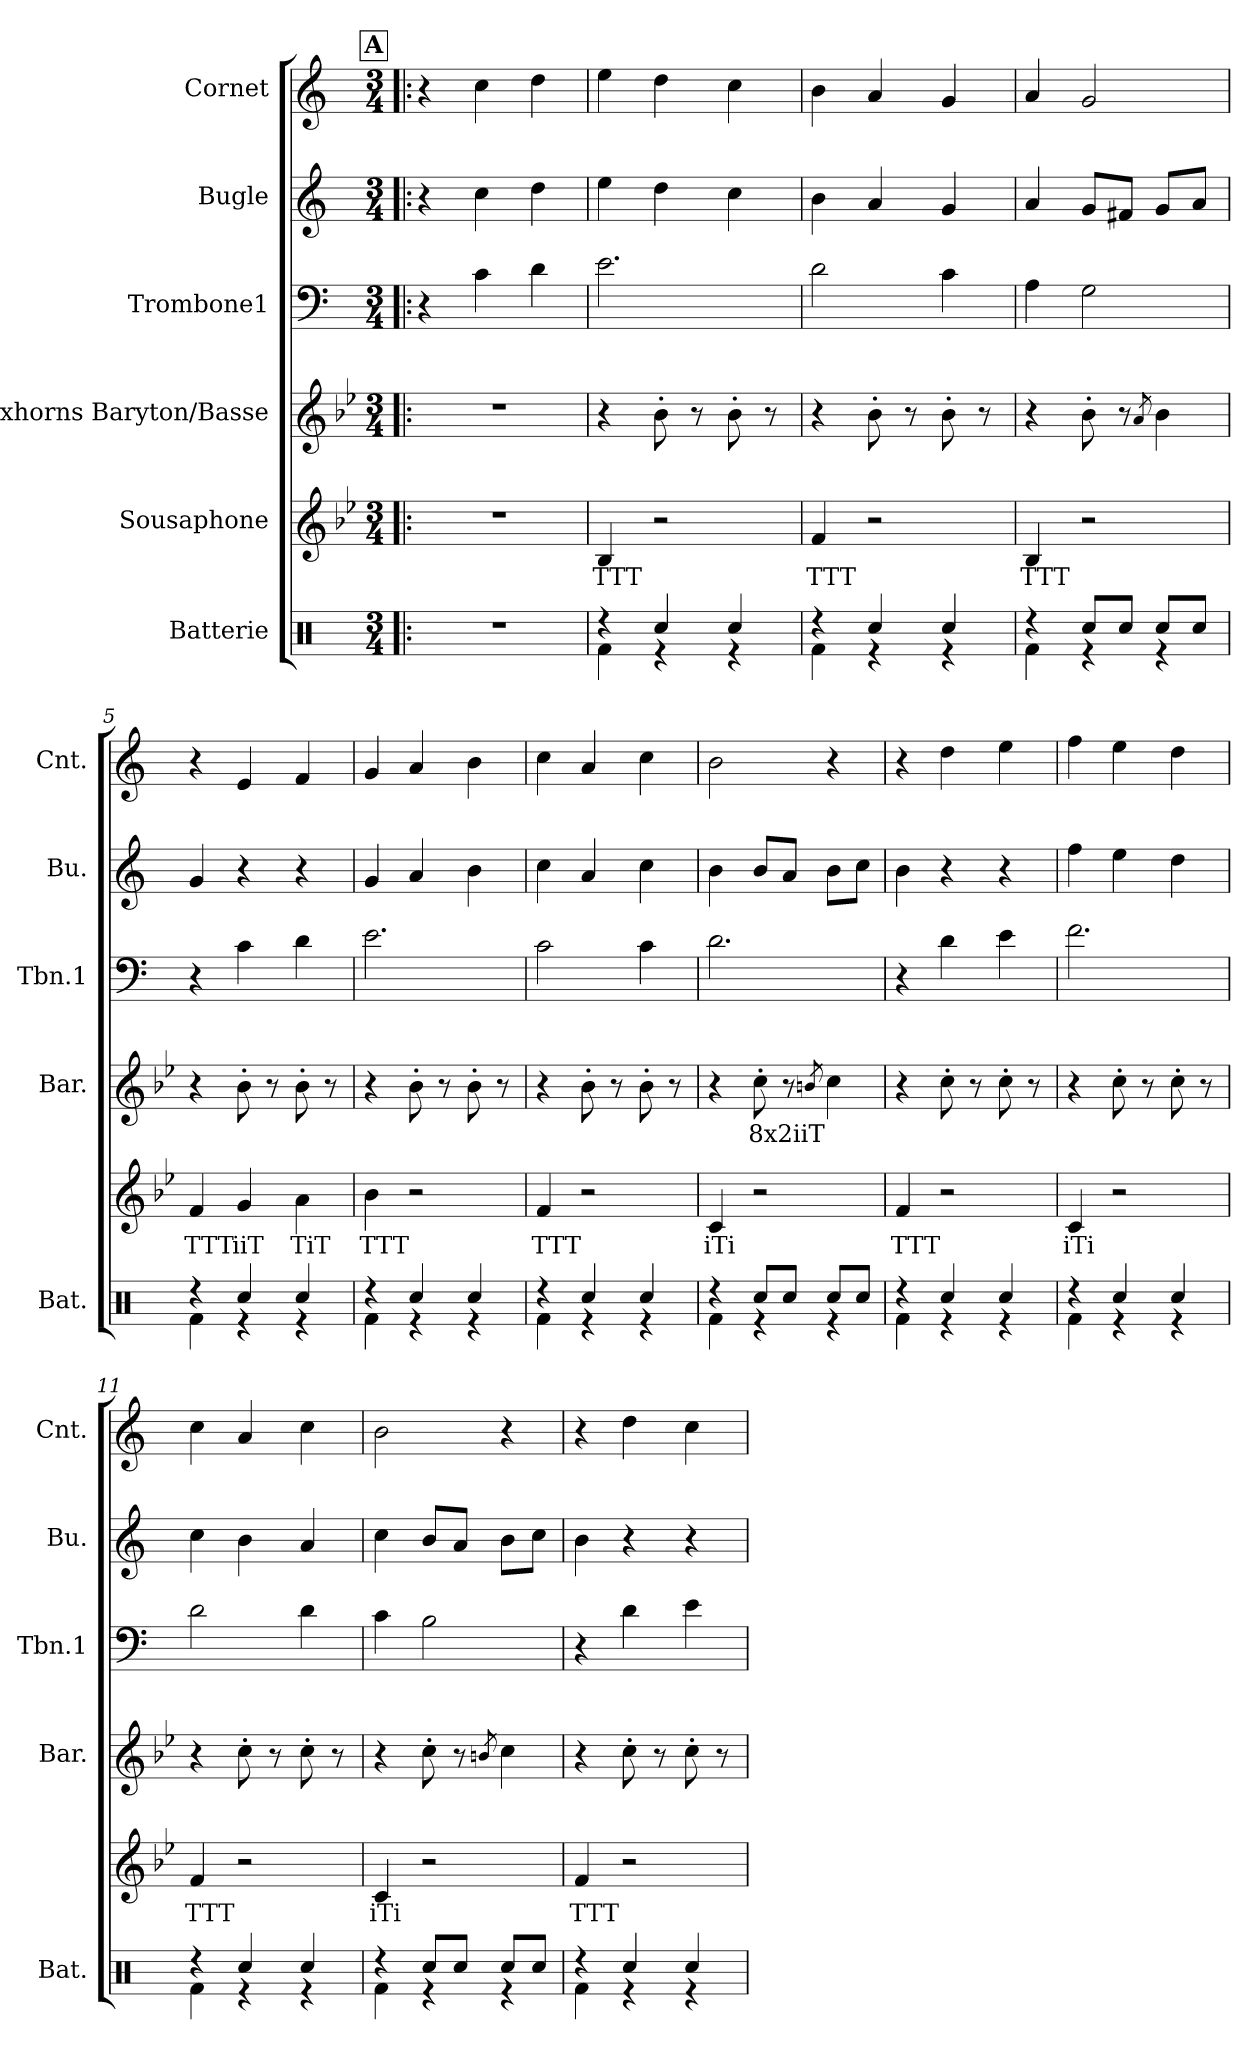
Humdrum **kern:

**kern	**kern	**text	**kern	**text	**kern	**kern	**kern
*part6	*part5	*part5	*part4	*part4	*part3	*part2	*part1
*staff6	*staff5	*staff5	*staff4	*staff4	*staff3	*staff2	*staff1
*I"Batterie	*I"Sousaphone	*	*I"Saxhorns Baryton/Basse	*	*I"Trombone1	*I"Bugle	*I"Cornet
*I'Bat.	*	*	*I'Bar.	*	*I'Tbn.1	*I'Bu.	*I'Cnt.
*clefX	*clefG2	*	*clefG2	*	*clefF4	*clefG2	*clefG2
*	*ITrd15c26	*	*ITrd8c14	*	*ITrd1c2	*ITrd1c2	*ITrd1c2
*k[]	*k[b-e-]	*	*k[b-e-]	*	*k[b-e-]	*k[b-e-]	*k[b-e-]
*M3/4	*M3/4	*	*M3/4	*	*M3/4	*M3/4	*M3/4
*MM210	*MM210	*	*MM210	*	*MM210	*MM210	*MM210
!!LO:REH:place=s1:a:B:fs=14:t=A
=1!|:	=1!|:	=1!|:	=1!|:	=1!|:	=1!|:	=1!|:	=1!|:
2.r	2.r	.	2.r	.	4r	4r	4r
.	.	.	.	.	4B-\	4b-\	4b-\
.	.	.	.	.	4c\	4cc\	4cc\
=2	=2	=2	=2	=2	=2	=2	=2
*^	*	*	*	*	*	*	*
!	!	!	!LO:LY:b	!	!	!	!	!
4r	4Rf\	4BBB-/	TTT	4r	.	2.d\	4dd\	4dd\
4Rcc/	4r	2r	.	8B-'\	.	.	4cc\	4cc\
.	.	.	.	8r	.	.	.	.
4Rcc/	4r	.	.	8B-'\	.	.	4b-\	4b-\
.	.	.	.	8r	.	.	.	.
=3	=3	=3	=3	=3	=3	=3	=3	=3
!	!	!	!LO:LY:b	!	!	!	!	!
4r	4Rf\	4FF/	TTT	4r	.	2c\	4a\	4a\
4Rcc/	4r	2r	.	8B-'\	.	.	4g/	4g/
.	.	.	.	8r	.	.	.	.
4Rcc/	4r	.	.	8B-'\	.	4B-\	4f/	4f/
.	.	.	.	8r	.	.	.	.
=4	=4	=4	=4	=4	=4	=4	=4	=4
!	!	!	!LO:LY:b	!	!	!	!	!
4r	4Rf\	4BBB-/	TTT	4r	.	4G\	4g/	4g/
8Rcc/L	4r	2r	.	8B-'\	.	2F\	8f/L	2f/
8Rcc/J	.	.	.	8r	.	.	8en/J	.
.	.	.	.	8qA/	.	.	.	.
8Rcc/L	4r	.	.	4B-\	.	.	8f/L	.
8Rcc/J	.	.	.	.	.	.	8g/J	.
=5	=5	=5	=5	=5	=5	=5	=5	=5
!	!	!	!LO:LY:b	!	!	!	!	!
4r	4Rf\	4FF/	TTT	4r	.	4r	4f/	4r
!	!	!	!LO:LY:b	!	!	!	!	!
4Rcc/	4r	4GG/	iiT	8B-'\	.	4B-\	4r	4d/
.	.	.	.	8r	.	.	.	.
!	!	!	!LO:LY:b	!	!	!	!	!
4Rcc/	4r	4AA\	TiT	8B-'\	.	4c\	4r	4e-/
.	.	.	.	8r	.	.	.	.
!!LO:LB:g=z
=6	=6	=6	=6	=6	=6	=6	=6	=6
!	!	!	!LO:LY:b	!	!	!	!	!
4r	4Rf\	4BB-\	TTT	4r	.	2.d\	4f/	4f/
4Rcc/	4r	2r	.	8B-'\	.	.	4g/	4g/
.	.	.	.	8r	.	.	.	.
4Rcc/	4r	.	.	8B-'\	.	.	4a\	4a\
.	.	.	.	8r	.	.	.	.
=7	=7	=7	=7	=7	=7	=7	=7	=7
!	!	!	!LO:LY:b	!	!	!	!	!
4r	4Rf\	4FF/	TTT	4r	.	2B-\	4b-\	4b-\
4Rcc/	4r	2r	.	8B-'\	.	.	4g/	4g/
.	.	.	.	8r	.	.	.	.
4Rcc/	4r	.	.	8B-'\	.	4B-\	4b-\	4b-\
.	.	.	.	8r	.	.	.	.
=8	=8	=8	=8	=8	=8	=8	=8	=8
!	!	!	!LO:LY:b	!	!	!	!	!
4r	4Rf\	4CC/	iTi	4r	.	2.c\	4a\	2a\
!	!	!	!	!	!LO:LY:b	!	!	!
8Rcc/L	4r	2r	.	8c'\	8x2iiT	.	8a/L	.
8Rcc/J	.	.	.	8r	.	.	8g/J	.
.	.	.	.	8qBn/	.	.	.	.
8Rcc/L	4r	.	.	4c\	.	.	8a\L	4r
8Rcc/J	.	.	.	.	.	.	8b-\J	.
=9	=9	=9	=9	=9	=9	=9	=9	=9
!	!	!	!LO:LY:b	!	!	!	!	!
4r	4Rf\	4FF/	TTT	4r	.	4r	4a\	4r
4Rcc/	4r	2r	.	8c'\	.	4c\	4r	4cc\
.	.	.	.	8r	.	.	.	.
4Rcc/	4r	.	.	8c'\	.	4d\	4r	4dd\
.	.	.	.	8r	.	.	.	.
=10	=10	=10	=10	=10	=10	=10	=10	=10
!	!	!	!LO:LY:b	!	!	!	!	!
4r	4Rf\	4CC/	iTi	4r	.	2.e-\	4ee-\	4ee-\
4Rcc/	4r	2r	.	8c'\	.	.	4dd\	4dd\
.	.	.	.	8r	.	.	.	.
4Rcc/	4r	.	.	8c'\	.	.	4cc\	4cc\
.	.	.	.	8r	.	.	.	.
=11	=11	=11	=11	=11	=11	=11	=11	=11
!	!	!	!LO:LY:b	!	!	!	!	!
4r	4Rf\	4FF/	TTT	4r	.	2c\	4b-\	4b-\
4Rcc/	4r	2r	.	8c'\	.	.	4a\	4g/
.	.	.	.	8r	.	.	.	.
4Rcc/	4r	.	.	8c'\	.	4c\	4g/	4b-\
.	.	.	.	8r	.	.	.	.
=12	=12	=12	=12	=12	=12	=12	=12	=12
!	!	!	!LO:LY:b	!	!	!	!	!
4r	4Rf\	4CC/	iTi	4r	.	4B-\	4b-\	2a\
8Rcc/L	4r	2r	.	8c'\	.	2A\	8a/L	.
8Rcc/J	.	.	.	8r	.	.	8g/J	.
.	.	.	.	8qBn/	.	.	.	.
8Rcc/L	4r	.	.	4c\	.	.	8a\L	4r
8Rcc/J	.	.	.	.	.	.	8b-\J	.
!!LO:PB:g=z
=13	=13	=13	=13	=13	=13	=13	=13	=13
!	!	!	!LO:LY:b	!	!	!	!	!
4r	4Rf\	4FF/	TTT	4r	.	4r	4a\	4r
4Rcc/	4r	2r	.	8c'\	.	4c\	4r	4cc\
.	.	.	.	8r	.	.	.	.
4Rcc/	4r	.	.	8c'\	.	4d\	4r	4b-\
.	.	.	.	8r	.	.	.	.
*v	*v	*	*	*	*	*	*	*
=	=	=	=	=	=	=	=
*-	*-	*-	*-	*-	*-	*-	*-
